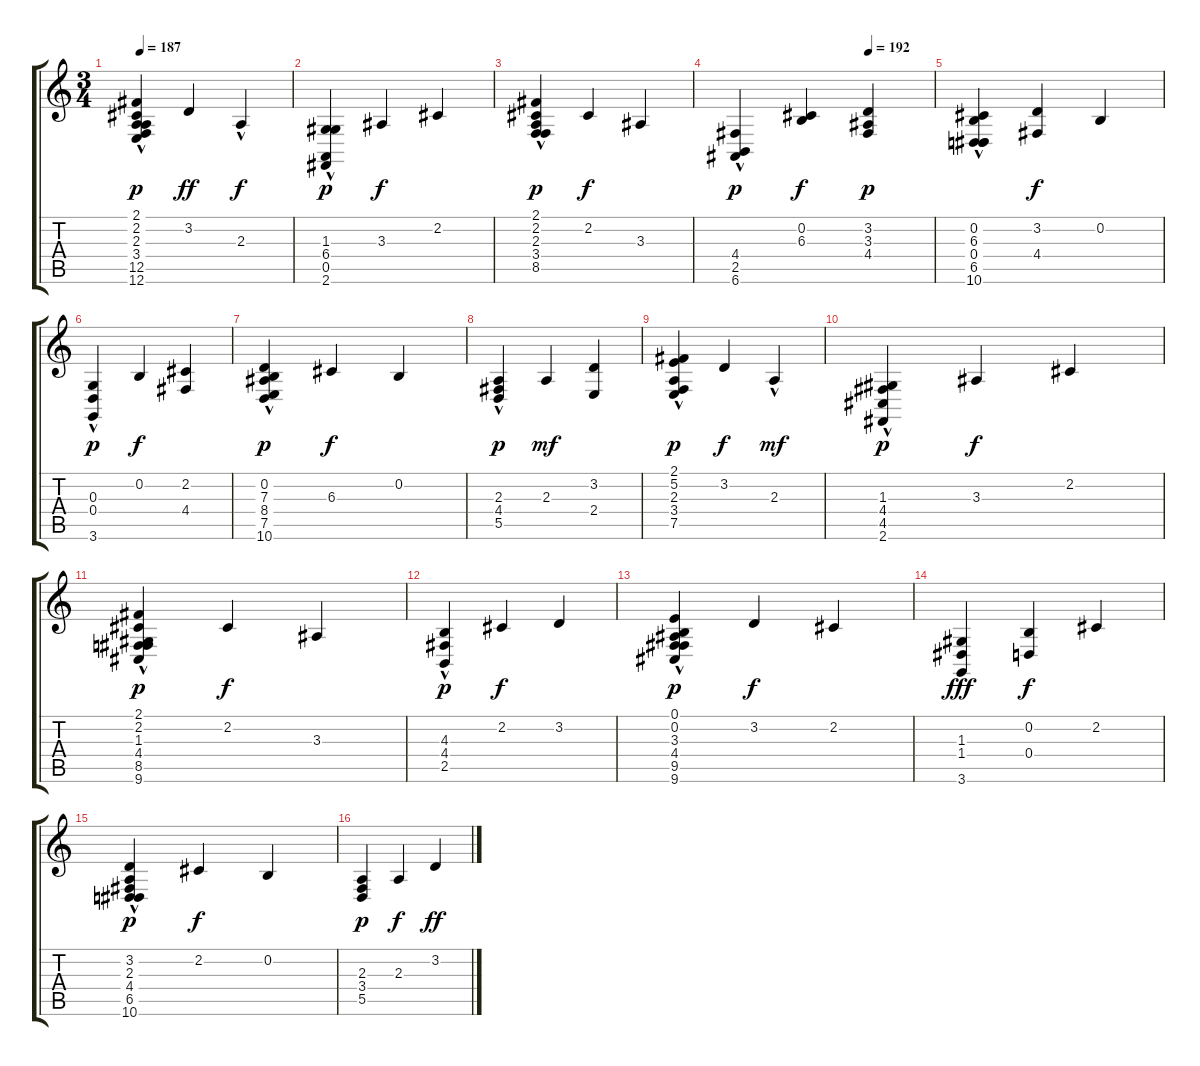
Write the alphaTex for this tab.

\track "" {instrument acousticgrandpiano}
\staff {score tabs}
\tuning (E4 B3 G3 D3 A2 E2) {hide}
\ts (3 4)
\tempo 187
\clef g2
\ks c
(2.1 2.2{hac} 2.3 3.4 12.5 12.6).4{dy p} 3.2.4{dy ff} 2.3{hac}.4{dy f} |
(1.3{hac} 6.4{hac} 0.5{hac} 2.6).4{dy p volume 12} 3.3.4{dy f} 2.2.4 |
(2.1 2.2{hac} 2.3 3.4{hac} 8.5{hac}).4{dy p} 2.2.4{dy f volume 12} 3.3.4 |
\tempo (192 0.6666666666666666)
(4.4 2.5 6.6{hac}).4{dy p} (0.2 6.3).4{dy f} (3.2 3.3 4.4).4{dy p volume 12} |
(0.2 6.3 0.4 6.5{hac} 10.6).4 (3.2 4.4).4{dy f} 0.2.4 |
(0.3 0.4{hac} 3.6).4{dy p} 0.2.4{dy f} (2.2 4.4).4 |
(0.2 7.3 8.4{hac} 7.5{hac} 10.6).4{dy p volume 12} 6.3.4{dy f} 0.2.4 |
(2.3 4.4{hac} 5.5).4{dy p} 2.3.4{dy mf} (3.2 2.4).4 |
(2.1{hac} 5.2{hac} 2.3 3.4{hac} 7.5{hac}).4{dy p volume 15} 3.2.4{dy f volume 14} 2.3{hac}.4{dy mf volume 14} |
(1.3{hac} 4.4 4.5{hac} 2.6).4{dy p volume 14} 3.3.4{dy f volume 14} 2.2.4{volume 14} |
(2.1 2.2{hac} 1.3 4.4{hac} 8.5{hac} 9.6{hac}).4{dy p} 2.2.4{dy f volume 13} 3.3.4{volume 13} |
(4.3{hac} 4.4{hac} 2.5).4{dy p volume 12} 2.2.4{dy f volume 12} 3.2.4{volume 12} |
(0.1 0.2{hac} 3.3 4.4{hac} 9.5{hac} 9.6{hac}).4{dy p volume 12} 3.2.4{dy f} 2.2.4 |
(1.3 1.4 3.6).4{dy fff volume 12} (0.2 0.4).4{dy f} 2.2.4 |
(3.2 2.3{hac} 4.4 6.5{hac} 10.6{hac}).4{dy p} 2.2.4{dy f} 0.2.4 |
(2.3 3.4 5.5).4{dy p} 2.3.4{dy f} 3.2.4{dy ff volume 12}
